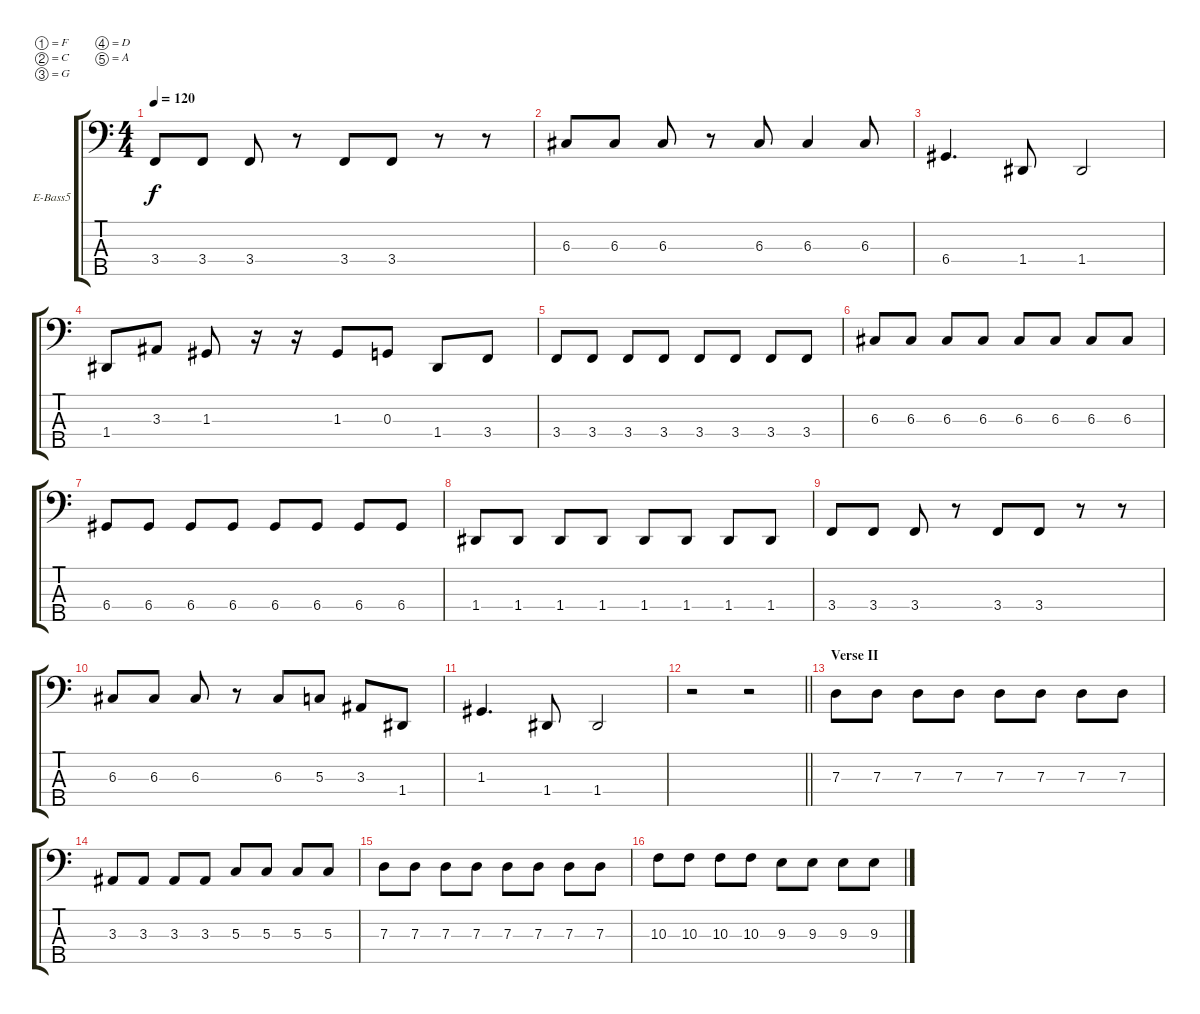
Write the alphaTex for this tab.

\bracketExtendMode groupsimilarinstruments
\firstSystemTrackNameOrientation horizontal
\otherSystemsTrackNameOrientation horizontal
\track ("T. Sammet - Bass" "E-Bass5") {instrument electricbassfinger}
\staff {score tabs}
\tuning (F2 C2 G1 D1 A0)
\ts (4 4)
\tempo 120
\clef f4
\ks c
3.4.8{dy f} 3.4.8 3.4.8 r.8 3.4.8 3.4.8 r.8 r.8 |
6.3.8 6.3.8 6.3.8 r.8 6.3.8 6.3.4 6.3.8 |
6.4.4{d} 1.4.8 1.4.2 |
1.4.8 3.3.8 1.3.8 r.16 r.16 1.3.8 0.3.8 1.4.8 3.4.8 |
3.4.8 3.4.8 3.4.8 3.4.8 3.4.8 3.4.8 3.4.8 3.4.8 |
6.3.8 6.3.8 6.3.8 6.3.8 6.3.8 6.3.8 6.3.8 6.3.8 |
6.4.8 6.4.8 6.4.8 6.4.8 6.4.8 6.4.8 6.4.8 6.4.8 |
1.4.8 1.4.8 1.4.8 1.4.8 1.4.8 1.4.8 1.4.8 1.4.8 |
3.4.8 3.4.8 3.4.8 r.8 3.4.8 3.4.8 r.8 r.8 |
6.3.8 6.3.8 6.3.8 r.8 6.3.8 5.3.8 3.3.8 1.4.8 |
1.3.4{d} 1.4.8 1.4.2 |
\barLineRight lightlight
r.2 r.2 |
\section ("" "Verse II")
7.3.8 7.3.8 7.3.8 7.3.8 7.3.8 7.3.8 7.3.8 7.3.8 |
3.3.8 3.3.8 3.3.8 3.3.8 5.3.8 5.3.8 5.3.8 5.3.8 |
7.3.8 7.3.8 7.3.8 7.3.8 7.3.8 7.3.8 7.3.8 7.3.8 |
10.3.8 10.3.8 10.3.8 10.3.8 9.3.8 9.3.8 9.3.8 9.3.8
